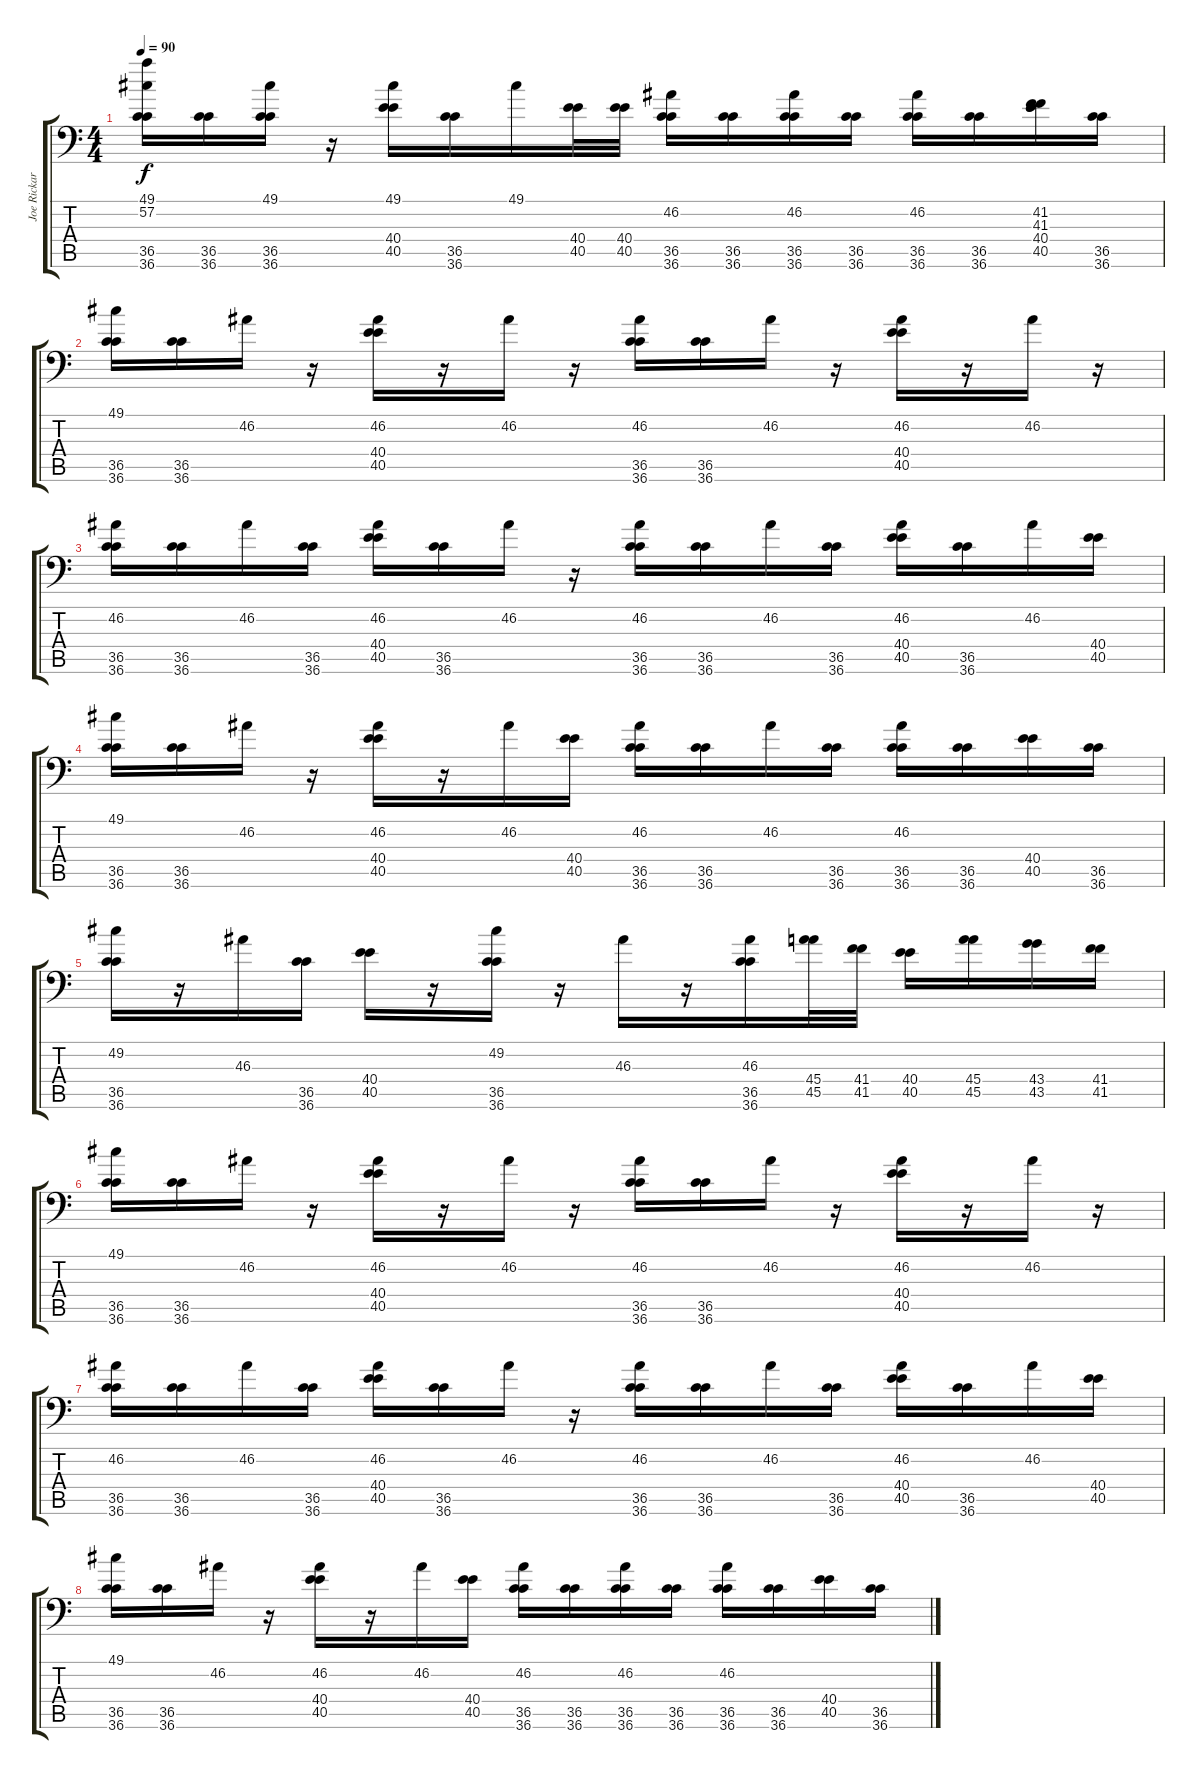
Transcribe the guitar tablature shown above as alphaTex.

\track ("Joe Rickard" "Joe Rickar") {instrument acousticgrandpiano}
\staff {score tabs}
\tuning (C-1 C-1 C-1 C-1 C-1 C-1) {hide}
\ts (4 4)
\tempo 90
\clef f4
\ks c
(49.1 57.2 36.5 36.6).16{dy f} (36.5 36.6).16 (49.1 36.5 36.6).16 r.16 (49.1 40.4 40.5).16 (36.5 36.6).16 49.1.16 (40.4 40.5).32 (40.4 40.5).32 (46.2 36.5 36.6).16 (36.5 36.6).16 (46.2 36.5 36.6).16 (36.5 36.6).16 (46.2 36.5 36.6).16 (36.5 36.6).16 (41.2 41.3 40.4 40.5).16 (36.5 36.6).16 |
(49.1 36.5 36.6).16 (36.5 36.6).16 46.2.16 r.16 (46.2 40.4 40.5).16 r.16 46.2.16 r.16 (46.2 36.5 36.6).16 (36.5 36.6).16 46.2.16 r.16 (46.2 40.4 40.5).16 r.16 46.2.16 r.16 |
(46.2 36.5 36.6).16 (36.5 36.6).16 46.2.16 (36.5 36.6).16 (46.2 40.4 40.5).16 (36.5 36.6).16 46.2.16 r.16 (46.2 36.5 36.6).16 (36.5 36.6).16 46.2.16 (36.5 36.6).16 (46.2 40.4 40.5).16 (36.5 36.6).16 46.2.16 (40.4 40.5).16 |
(49.1 36.5 36.6).16 (36.5 36.6).16 46.2.16 r.16 (46.2 40.4 40.5).16 r.16 46.2.16 (40.4 40.5).16 (46.2 36.5 36.6).16 (36.5 36.6).16 46.2.16 (36.5 36.6).16 (46.2 36.5 36.6).16 (36.5 36.6).16 (40.4 40.5).16 (36.5 36.6).16 |
(49.2 36.5 36.6).16 r.16 46.3.16 (36.5 36.6).16 (40.4 40.5).16 r.16 (49.2 36.5 36.6).16 r.16 46.3.16 r.16 (46.3 36.5 36.6).16 (45.4 45.5).32 (41.4 41.5).32 (40.4 40.5).16 (45.4 45.5).16 (43.4 43.5).16 (41.4 41.5).16 |
(49.1 36.5 36.6).16 (36.5 36.6).16 46.2.16 r.16 (46.2 40.4 40.5).16 r.16 46.2.16 r.16 (46.2 36.5 36.6).16 (36.5 36.6).16 46.2.16 r.16 (46.2 40.4 40.5).16 r.16 46.2.16 r.16 |
(46.2 36.5 36.6).16 (36.5 36.6).16 46.2.16 (36.5 36.6).16 (46.2 40.4 40.5).16 (36.5 36.6).16 46.2.16 r.16 (46.2 36.5 36.6).16 (36.5 36.6).16 46.2.16 (36.5 36.6).16 (46.2 40.4 40.5).16 (36.5 36.6).16 46.2.16 (40.4 40.5).16 |
(49.1 36.5 36.6).16 (36.5 36.6).16 46.2.16 r.16 (46.2 40.4 40.5).16 r.16 46.2.16 (40.4 40.5).16 (46.2 36.5 36.6).16 (36.5 36.6).16 (46.2 36.5 36.6).16 (36.5 36.6).16 (46.2 36.5 36.6).16 (36.5 36.6).16 (40.4 40.5).16 (36.5 36.6).16
